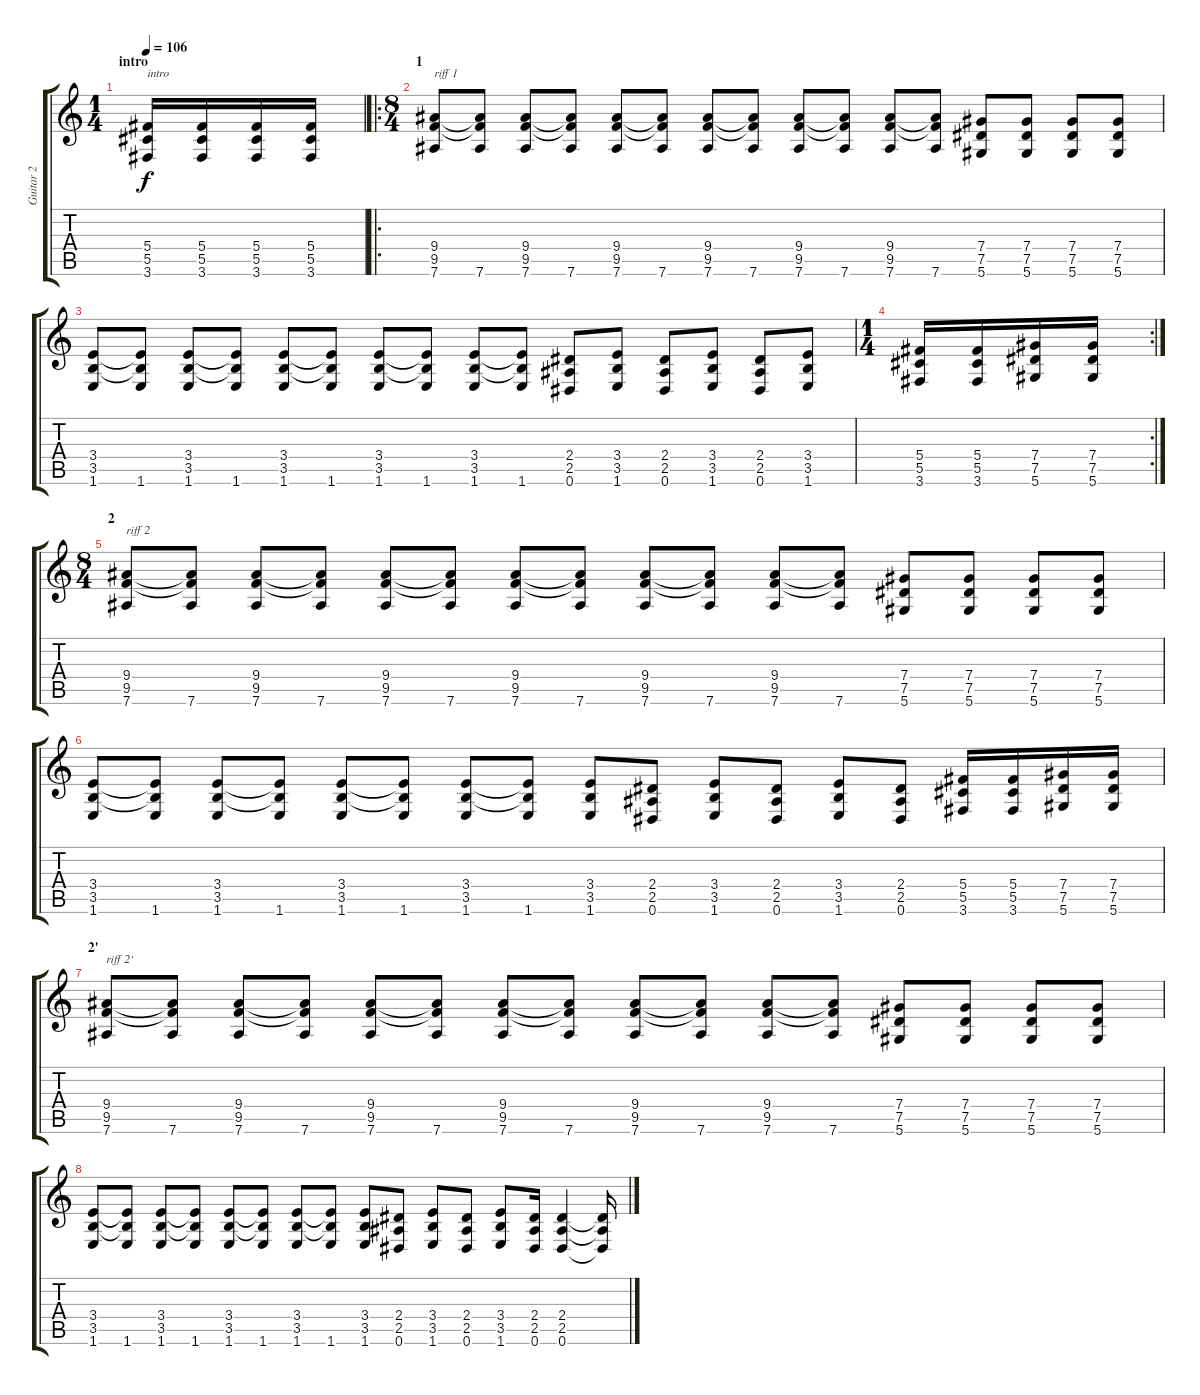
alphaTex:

\track ("Guitar 2" "Guitar 2") {instrument distortionguitar}
\staff {score tabs}
\tuning (Eb4 Bb3 Gb3 Db3 Ab2 Eb2) {hide}
\ts (1 4)
\section ("" "intro")
\tempo 106
\clef g2
\ks c
(5.4 5.5 3.6).16{txt "intro" dy f instrument distortionguitar} (5.4 5.5 3.6).16 (5.4 5.5 3.6).16 (5.4 5.5 3.6).16 |
\ro
\ts (8 4)
\section ("" "1")
(9.4 9.5 7.6).8{txt "riff 1"} (9.4{t} 9.5{t} 7.6).8 (9.4 9.5 7.6).8 (9.4{t} 9.5{t} 7.6).8 (9.4 9.5 7.6).8 (9.4{t} 9.5{t} 7.6).8 (9.4 9.5 7.6).8 (9.4{t} 9.5{t} 7.6).8 (9.4 9.5 7.6).8 (9.4{t} 9.5{t} 7.6).8 (9.4 9.5 7.6).8 (9.4{t} 9.5{t} 7.6).8 (7.4 7.5 5.6).8 (7.4 7.5 5.6).8 (7.4 7.5 5.6).8 (7.4 7.5 5.6).8 |
(3.4 3.5 1.6).8 (3.4{t} 3.5{t} 1.6).8 (3.4 3.5 1.6).8 (3.4{t} 3.5{t} 1.6).8 (3.4 3.5 1.6).8 (3.4{t} 3.5{t} 1.6).8 (3.4 3.5 1.6).8 (3.4{t} 3.5{t} 1.6).8 (3.4 3.5 1.6).8 (3.4{t} 3.5{t} 1.6).8 (2.4 2.5 0.6).8 (3.4 3.5 1.6).8 (2.4 2.5 0.6).8 (3.4 3.5 1.6).8 (2.4 2.5 0.6).8 (3.4 3.5 1.6).8 |
\rc 2
\ts (1 4)
(5.4 5.5 3.6).16 (5.4 5.5 3.6).16 (7.4 7.5 5.6).16 (7.4 7.5 5.6).16 |
\ts (8 4)
\section ("" "2")
(9.4 9.5 7.6).8{txt "riff 2"} (9.4{t} 9.5{t} 7.6).8 (9.4 9.5 7.6).8 (9.4{t} 9.5{t} 7.6).8 (9.4 9.5 7.6).8 (9.4{t} 9.5{t} 7.6).8 (9.4 9.5 7.6).8 (9.4{t} 9.5{t} 7.6).8 (9.4 9.5 7.6).8 (9.4{t} 9.5{t} 7.6).8 (9.4 9.5 7.6).8 (9.4{t} 9.5{t} 7.6).8 (7.4 7.5 5.6).8 (7.4 7.5 5.6).8 (7.4 7.5 5.6).8 (7.4 7.5 5.6).8 |
(3.4 3.5 1.6).8 (3.4{t} 3.5{t} 1.6).8 (3.4 3.5 1.6).8 (3.4{t} 3.5{t} 1.6).8 (3.4 3.5 1.6).8 (3.4{t} 3.5{t} 1.6).8 (3.4 3.5 1.6).8 (3.4{t} 3.5{t} 1.6).8 (3.4 3.5 1.6).8 (2.4 2.5 0.6).8 (3.4 3.5 1.6).8 (2.4 2.5 0.6).8 (3.4 3.5 1.6).8 (2.4 2.5 0.6).8 (5.4 5.5 3.6).16 (5.4 5.5 3.6).16 (7.4 7.5 5.6).16 (7.4 7.5 5.6).16 |
\section ("" "2'")
(9.4 9.5 7.6).8{txt "riff 2'"} (9.4{t} 9.5{t} 7.6).8 (9.4 9.5 7.6).8 (9.4{t} 9.5{t} 7.6).8 (9.4 9.5 7.6).8 (9.4{t} 9.5{t} 7.6).8 (9.4 9.5 7.6).8 (9.4{t} 9.5{t} 7.6).8 (9.4 9.5 7.6).8 (9.4{t} 9.5{t} 7.6).8 (9.4 9.5 7.6).8 (9.4{t} 9.5{t} 7.6).8 (7.4 7.5 5.6).8 (7.4 7.5 5.6).8 (7.4 7.5 5.6).8 (7.4 7.5 5.6).8 |
(3.4 3.5 1.6).8 (3.4{t} 3.5{t} 1.6).8 (3.4 3.5 1.6).8 (3.4{t} 3.5{t} 1.6).8 (3.4 3.5 1.6).8 (3.4{t} 3.5{t} 1.6).8 (3.4 3.5 1.6).8 (3.4{t} 3.5{t} 1.6).8 (3.4 3.5 1.6).8 (2.4 2.5 0.6).8 (3.4 3.5 1.6).8 (2.4 2.5 0.6).8 (3.4 3.5 1.6).8 (2.4 2.5 0.6).16 (2.4 2.5 0.6).4 (2.4{t} 2.5{t} 0.6{t}).16
